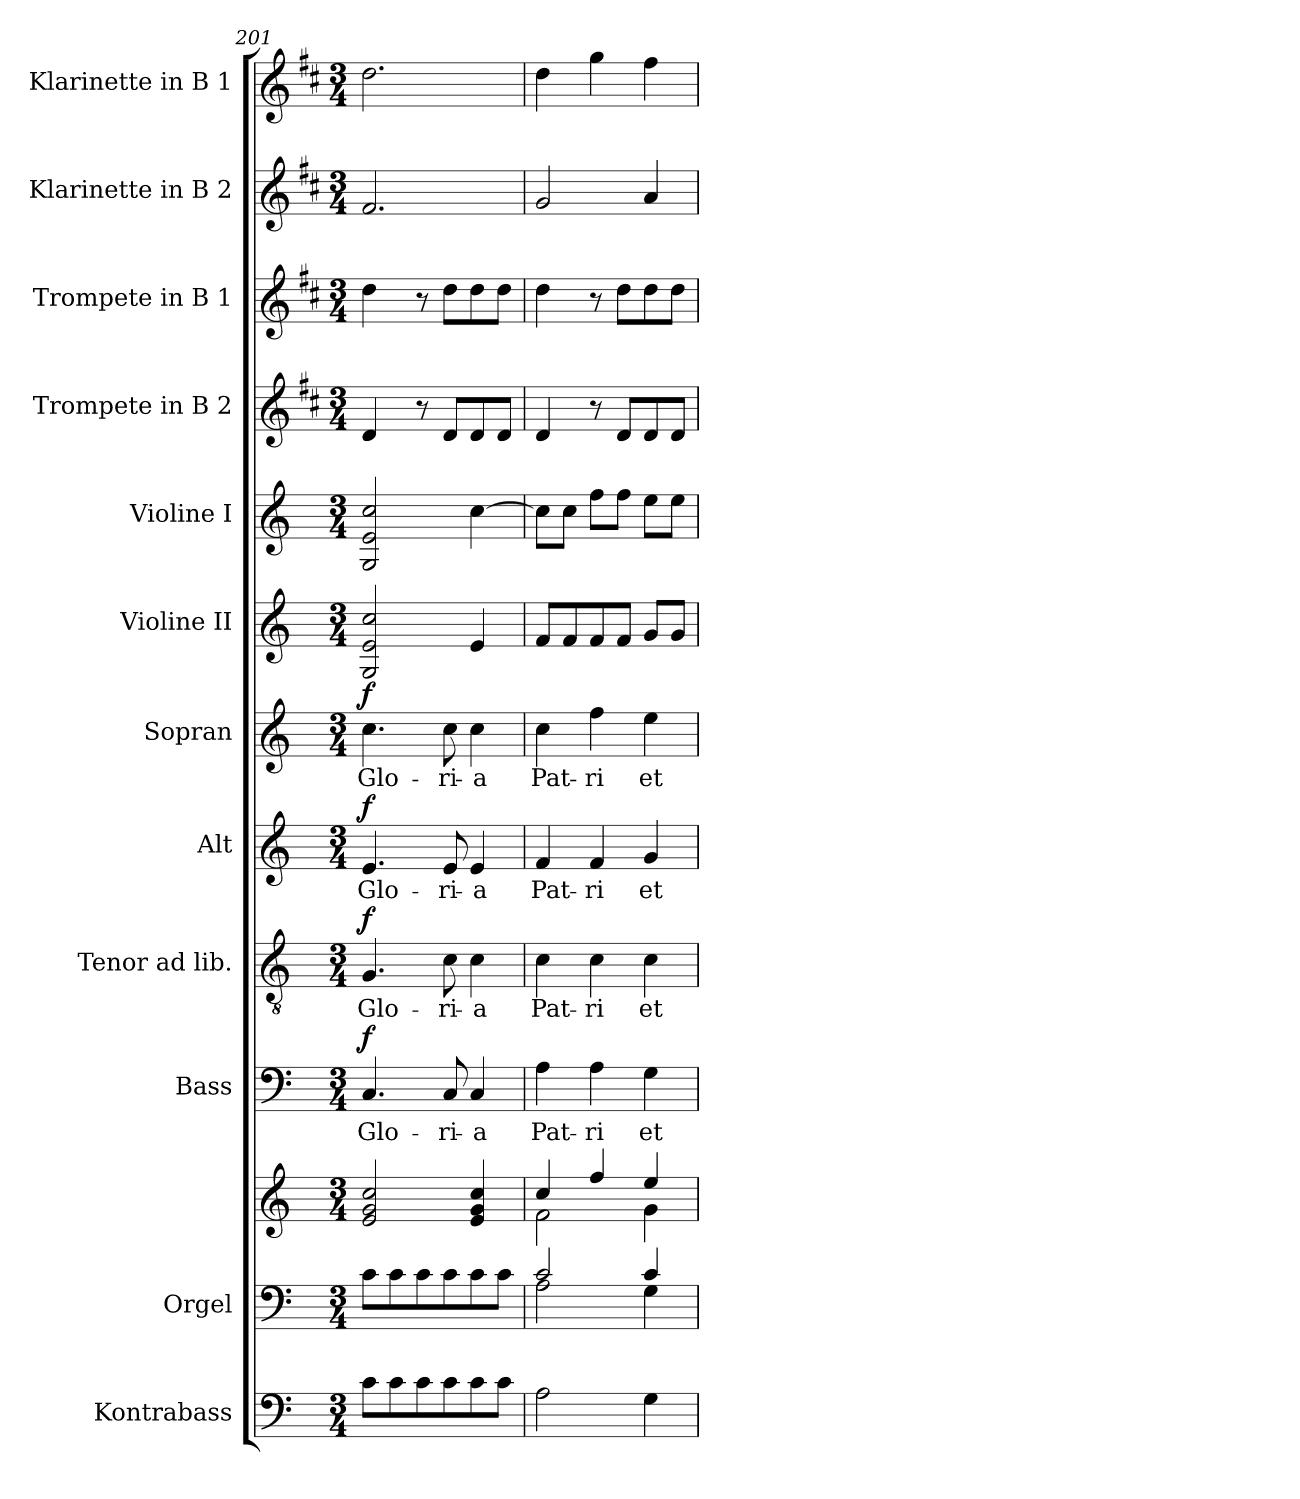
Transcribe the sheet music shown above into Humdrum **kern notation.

**kern	**kern	**kern	**kern	**text	**dynam	**kern	**text	**dynam	**kern	**text	**dynam	**kern	**text	**dynam	**kern	**kern	**kern	**kern	**kern	**kern
*part12	*part11	*part11	*part10	*part10	*part10	*part9	*part9	*part9	*part8	*part8	*part8	*part7	*part7	*part7	*part6	*part5	*part4	*part3	*part2	*part1
*staff13	*staff12	*staff11	*staff10	*staff10	*staff10	*staff9	*staff9	*staff9	*staff8	*staff8	*staff8	*staff7	*staff7	*staff7	*staff6	*staff5	*staff4	*staff3	*staff2	*staff1
*I"Kontrabass	*I"Orgel	*	*I"Bass	*	*	*I"Tenor ad lib.	*	*	*I"Alt	*	*	*I"Sopran	*	*	*I"Violine II	*I"Violine I	*I"Trompete in B 2	*I"Trompete in B 1	*I"Klarinette in B 2	*I"Klarinette in B 1
*I'Kb.	*I'Org.	*	*I'B	*	*	*I'T	*	*	*I'A	*	*	*I'S	*	*	*I'Vl. II	*I'Vl. I	*	*	*	*
*clefF4	*clefF4	*clefG2	*clefF4	*	*	*clefGv2	*	*	*clefG2	*	*	*clefG2	*	*	*clefG2	*clefG2	*clefG2	*clefG2	*clefG2	*clefG2
*ITrd7c12	*	*	*	*	*	*	*	*	*	*	*	*	*	*	*	*	*ITrd1c2	*ITrd1c2	*ITrd1c2	*ITrd1c2
*k[]	*k[]	*k[]	*k[]	*	*	*k[]	*	*	*k[]	*	*	*k[]	*	*	*k[]	*k[]	*k[]	*k[]	*k[]	*k[]
*C:	*C:	*C:	*C:	*	*	*C:	*	*	*C:	*	*	*C:	*	*	*C:	*C:	*C:	*C:	*C:	*C:
*M3/4	*M3/4	*M3/4	*M3/4	*	*	*M3/4	*	*	*M3/4	*	*	*M3/4	*	*	*M3/4	*M3/4	*M3/4	*M3/4	*M3/4	*M3/4
=201	=201	=201	=201	=201	=201	=201	=201	=201	=201	=201	=201	=201	=201	=201	=201	=201	=201	=201	=201	=201
!	!	!	!	!LO:LY:b	!LO:DY:a	!	!LO:LY:b	!LO:DY:a	!	!LO:LY:b	!LO:DY:a	!	!LO:LY:b	!LO:DY:a	!	!	!	!	!	!
8C\L	8c\L	2e/ 2g/ 2cc/	4.C/	Glo-	f	4.G/	Glo-	f	4.e/	Glo-	f	4.cc\	Glo-	f	2G/ 2e/ 2cc/	2G/ 2e/ 2cc/	4c/	4cc\	2.e/	2.cc\
8C\	8c\	.	.	.	.	.	.	.	.	.	.	.	.	.	.	.	.	.	.	.
8C\	8c\	.	.	.	.	.	.	.	.	.	.	.	.	.	.	.	8r	8r	.	.
!	!	!	!	!LO:LY:b	!	!	!LO:LY:b	!	!	!LO:LY:b	!	!	!LO:LY:b	!	!	!	!	!	!	!
8C\	8c\	.	8C/	-ri-	.	8c\	-ri-	.	8e/	-ri-	.	8cc\	-ri-	.	.	.	8c/L	8cc\L	.	.
!	!	!	!	!LO:LY:b	!	!	!LO:LY:b	!	!	!LO:LY:b	!	!	!LO:LY:b	!	!	!	!	!	!	!
8C\	8c\	4e/ 4g/ 4cc/	4C/	-a	.	4c\	-a	.	4e/	-a	.	4cc\	-a	.	4e/	[4cc\	8c/	8cc\	.	.
8C\J	8c\J	.	.	.	.	.	.	.	.	.	.	.	.	.	.	.	8c/J	8cc\J	.	.
=202	=202	=202	=202	=202	=202	=202	=202	=202	=202	=202	=202	=202	=202	=202	=202	=202	=202	=202	=202	=202
*	*^	*^	*	*	*	*	*	*	*	*	*	*	*	*	*	*	*	*	*	*
!	!	!	!	!	!	!LO:LY:b	!	!	!LO:LY:b	!	!	!LO:LY:b	!	!	!LO:LY:b	!	!	!	!	!	!	!
2AA\	2c/	2A\	4cc/	2f\	4A\	Pat-	.	4c\	Pat-	.	4f/	Pat-	.	4cc\	Pat-	.	8f/L	8cc\L]	4c/	4cc\	2f/	4cc\
.	.	.	.	.	.	.	.	.	.	.	.	.	.	.	.	.	8f/	8cc\J	.	.	.	.
!	!	!	!	!	!	!LO:LY:b	!	!	!LO:LY:b	!	!	!LO:LY:b	!	!	!LO:LY:b	!	!	!	!	!	!	!
.	.	.	4ff/	.	4A\	-ri	.	4c\	-ri	.	4f/	-ri	.	4ff\	-ri	.	8f/	8ff\L	8r	8r	.	4ff\
.	.	.	.	.	.	.	.	.	.	.	.	.	.	.	.	.	8f/J	8ff\J	8c/L	8cc\L	.	.
!	!	!	!	!	!	!LO:LY:b	!	!	!LO:LY:b	!	!	!LO:LY:b	!	!	!LO:LY:b	!	!	!	!	!	!	!
4GG\	4c/	4G\	4ee/	4g\	4G\	et	.	4c\	et	.	4g/	et	.	4ee\	et	.	8g/L	8ee\L	8c/	8cc\	4g/	4ee\
.	.	.	.	.	.	.	.	.	.	.	.	.	.	.	.	.	8g/J	8ee\J	8c/J	8cc\J	.	.
*	*v	*v	*	*	*	*	*	*	*	*	*	*	*	*	*	*	*	*	*	*	*	*
*	*	*v	*v	*	*	*	*	*	*	*	*	*	*	*	*	*	*	*	*	*	*
=	=	=	=	=	=	=	=	=	=	=	=	=	=	=	=	=	=	=	=	=
*-	*-	*-	*-	*-	*-	*-	*-	*-	*-	*-	*-	*-	*-	*-	*-	*-	*-	*-	*-	*-
